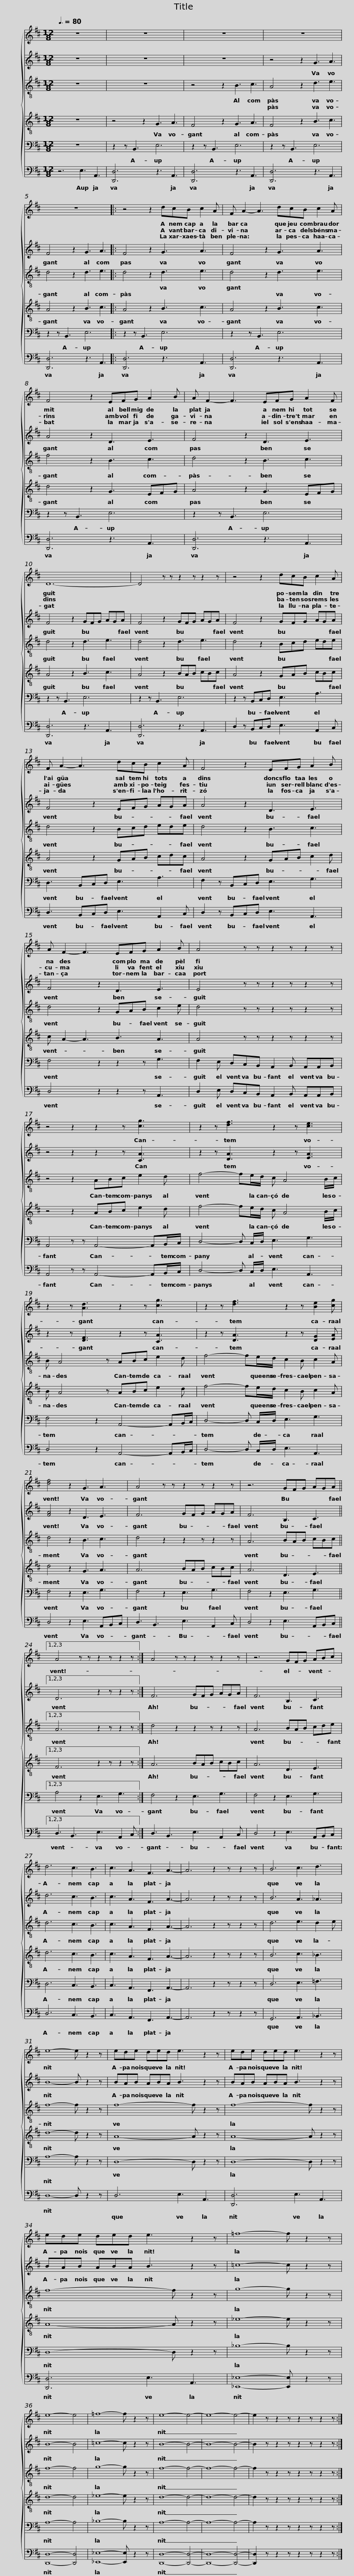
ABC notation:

X:1
%%score { 1 2 3 4 5 6 }
L:1/8
Q:3/8=80
M:12/8
I:linebreak $
K:D
V:1 treble
V:2 treble
V:3 treble-8
V:4 treble-8
V:5 bass
V:6 bass
V:1
 z12 | z12 | z12 | z12 |$ z12 |: %5
 z4 z2 dcB c2 A |$ F A2- A3 dcB c2 A | F4 z2 EFG A2 B |$ A F2- F3 EFG A2 F | D12- | %10
 D4 z z z2 z z2 z |$ z4 z2 dcB c2 A | F A2- A3 dcB c2 A |$ F4 z2 EFG A2 B | A F2- F3 EFG A2 B |$ %15
 A4 z z z2 z z2 z | z4 z2 z2 z [cg]3 |$ z2 z [df]3 z2 z [ce]3 | z2 z [Ad]3 z2 z [cg]3 |$ z2 z [df]3 z2 z [Be]2 [cg] | %20
 [df]4 z2 G3 A3 | A4 z z z2 z z2 z |$ z6 GFG AGA ||1,2,3 A4 z z z2 z z2 z :|$ A4 z z z2 z z2 z | %25
 z6 GFG ABc | d6 c3 B3 | c3 A3 F3 A3- |$ A6 z2 z z2 z | B6 c3 d3 | %30
 e8- e z2 z | ede ded e3 z2 z |$ ede ded e3 z2 z | ede ded e3 z2 z | =f8- f z2 z |$ %35
 e8- e4 | =f8- f z2 z | e8- e4- | e8- e4- | e2 z z2 z z2 z z2 z :| %40
V:2
 z12 | z12 | z12 | z4 z2 G3 A3 |$ F4 z2 G3 A3 |: %5
 F4 z2 G3 A3 |$ F4 z2 G3 A3 | A4 z2 D3 E3 |$ F4 z2 D3 E3 | F4 z2 GFG AGA | %10
 F4 z2 GFG AGA |$ F4 z2 GFG AGA | F4 z2 EFG AGA |$ A4 z2 D3 E3 | F4 z2 D3 E3 |$ %15
 E4 z z z2 z z2 z | z4 z2 z2 z [CA]3 |$ z2 z [DA]3 z2 z [EA]3 | z2 z [DF]3 z2 z [CA]3 |$ z2 z [DA]3 z2 z [DG]2 [EA] | %20
 [FA]4 z2 D3 E3 | F6 GFG AGA |$ F6 B,3 C3 ||1,2,3 D6 z2 z z2 z :|$ F6 GFG AGA | %25
 F6 B,3 C3 | d6 c3 B3 | c3 A3 F3 A3- |$ A6 z2 z z2 z | B6 A3 _A3 | %30
 B8- B z2 z | BAB ABA B3 z2 z |$ BAB ABA B3 z2 z | BAB ABA B3 z2 z | =c8- c z2 z |$ %35
 B8- B4 | =c8- c z2 z | B8- B4- | B8- B4- | B2 z z2 z z2 z z2 z :| %40
V:3
 z12 | z12 | z4 z2 B3 c3 | A4 z2 d3 e3 |$ d4 z2 d3 e3 |: %5
 d4 z2 d3 e3 |$ d4 z2 d3 e3 | f4 z2 B3 c3 |$ d4 z2 B3 c3 | d4 z2 d3 e3 | %10
 d4 z2 d3 e3 |$ d4 z2 Bcd ede | d4 z2 Bcd ede |$ d4 z2 B3 c3 | d4 z2 GAB c2 e |$ %15
 d4 z z z2 z z2 z | z4 z2 ABc e2 d |$ f4- fe/d/ c A4 B/c/ | B A4 z ABc e2 d |$ f4- fe/d/ c2 B c2 A | %20
 d4 z2 B3 c3 | d4 z2 z2 z z2 z |$ A6 BAB cBc ||1,2,3 A6 z2 z z2 z :|$ d4 z2 z2 z z2 z | %25
 A6 BAB cde | d6 c3 B3 | c3 A3 F3 A3- |$ A6 z2 z z2 z | d6 e3 d2 e | %30
 f8- f z2 z | f8- f z2 z |$ f8- f z2 z | f8- f z2 z | g8- g z2 z |$ %35
 f8- f4 | g8- g z2 z | f8- f4- | f8- f4- | f2 z z2 z z2 z z2 z :| %40
V:4
 z12 | z4 z2 G3 A3 | F4 z2 G3 A3 | F4 z2 B3 c3 |$ A4 z2 B3 c3 |: %5
 A4 z2 B3 c3 |$ A4 z2 B3 c3 | d4 z2 G3 EFG |$ A4 z2 G3 EFG | A4 z2 B3 c3 | %10
 A4 z2 BAB cBc |$ A4 z2 GAB cBc | A4 z2 GAB cdc |$ A4 z2 GAB c2 d | c A2- A3 B3 A3 |$ %15
 A4 z z z2 z z2 z | z4 z2 ABc e2 d |$ f4- fe/d/ c A4 B/c/ | B A4 z ABc e2 d |$ f4- fe/d/ c2 B c2 A | %20
 d4 z2 G3 A3 | A6 BAB cBc |$ A6 D3 E3 ||1,2,3 F6 z2 z z2 z :|$ A6 BAB cBc | %25
 A6 D3 E3 | d6 c3 B3 | c3 A3 F3 A3- |$ A6 z2 z z2 z | B6 c3 _B3 | %30
 d8- d z2 z | A8- A z2 z |$ A8- A z2 z | A8- A z2 z | _e8- e z2 z |$ %35
 d8- d4 | _e8- e z2 z | d8- d4- | d8- d4- | d2 z z2 z z2 z z2 z :| %40
V:5
 z12 | z2 z B,,3 E,6 | z2 z B,,3 E,6 | z2 z B,,3 E,6 |$ z2 z B,,3 E,6 |: %5
 z2 z B,,3 E,6 |$ z2 z B,,3 E,6 | z2 z B,,3 E,6 |$ z2 z B,,3 E,6 | z2 z B,,3 E,6 | %10
 z2 z B,,3 E,6 |$ z2 z B,,C,D, E,3 A,3 | D,3 B,,C,D, E,3 A,3 |$ F,2 z B,,C,D, E,3 G,3 | F,4 z2 z2 z G,3 |$ %15
 F,2 E, D,C,B,, A,,2 B,, A,,A,,B,, | A,,4 z z A,,4- A,,B,,/C,/ |$ D,4- D, C,/D,/ E,3 G,3 | F,4 z2 A,,4- A,,B,,/C,/ |$ D,4- D, C,/D,/ E,3 G,3 | %20
 F,4 z2 E,3 G,3 | F,4 z2 E,3 G,3 |$ F,4 z2 E,3 G,3 ||1,2,3 A,4 z2 E,3 G,3 :|$ F,4 z2 E,3 G,3 | %25
 F,4 z2 E,3 G,3 | D,6 C,3 B,,3 | C,3 A,,3 F,,3 A,,3- |$ A,,6 z2 z z2 z | D,6 E,3 =F,3 | %30
 A,8- A, z2 z | D,8- D, z2 z |$ D,8- D, z2 z | D,8- D, z2 z | _B,8- B, z2 z |$ %35
 A,8- A,4 | _B,8- B, z2 z | A,8- A,4- | A,8- A,4- | A,2 z z2 z z2 z z2 z :| %40
V:6
 z6 E,3 A,,3 | [D,,D,]6 z3 A,,3 | [D,,D,]6 z3 A,,3 | [D,,D,]6 z3 A,,3 |$ [D,,D,]6 z3 A,,3 |: %5
 [D,,D,]6 z3 A,,3 |$ [D,,D,]6 z3 A,,3 | [D,,D,]6 z3 A,,3 |$ [D,,D,]6 z3 A,,3 | [D,,D,]6 z3 A,,3 | %10
 [D,,D,]6 z3 A,,3 |$ D,2 z B,,C,D, E,3 A,,2 C, | D,3 B,,C,D, E,3 A,,2 C, |$ D,2 z B,,C,D, E,3 A,,3 | D,4 z2 z2 z A,,3 |$ %15
 D,2 E, D,C,B,, A,,2 B,, A,,A,,B,, | A,,4 z z A,,4- A,,B,,/C,/ |$ D,4- D, C,/D,/ E,3 A,,3 | D,4 z2 A,,4- A,,B,,/C,/ |$ D,4- D, C,/D,/ E,3 A,,3 | %20
 D,4 z2 E,3 A,,B,,C, | D,3 B,,3 E,3 A,,2 C, |$ D,4 z2 E,3 A,,B,,C, ||1,2,3 D,3 B,,3 E,3 A,,2 C, :|$ D,3 B,,3 E,3 A,,2 C, | %25
 D,4 z2 E,3 A,,B,,C, | D,6 C,3 B,,3 | C,3 A,,3 F,,3 A,,3- |$ A,,6 z2 z z2 z | G,,6 A,,3 _B,,3 | %30
 D,8- D, z2 z | D,6 E,3 A,,3 |$ [D,,D,]6 E,3 A,,3 | [D,,D,]6 E,3 A,,3 | [_E,,_E,]8- [E,,E,] z2 z |$ %35
 [D,,D,]8- [D,,D,]4 | [_E,,_E,]8- [E,,E,] z2 z | [D,,D,]8- [D,,D,]4- | [D,,D,]8- [D,,D,]4- | [D,,D,]2 z z2 z z2 z z2 z :| %40
